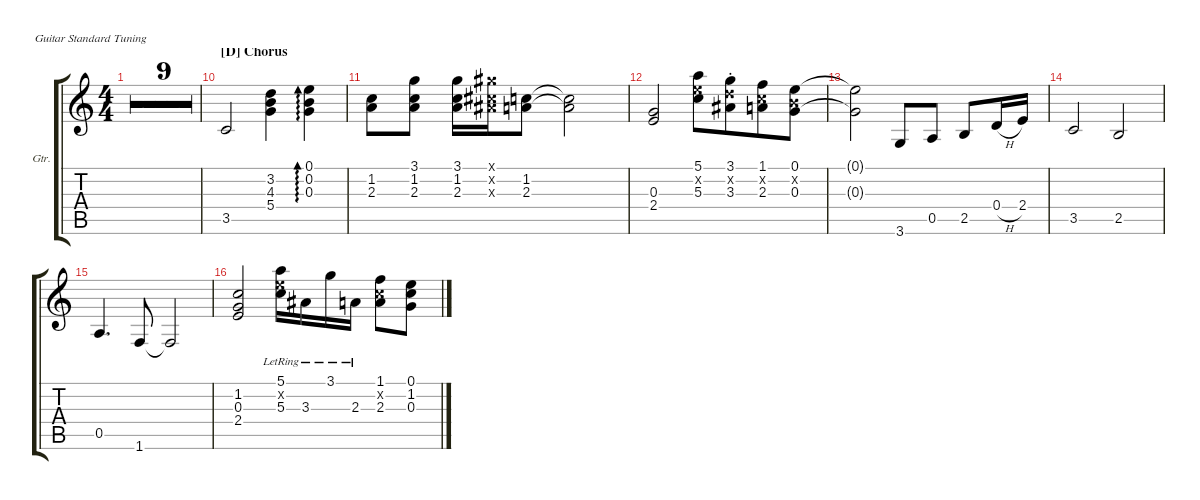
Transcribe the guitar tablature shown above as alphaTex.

\defaultSystemsLayout 4
\hideDynamics
\bracketExtendMode groupsimilarinstruments
\firstSystemTrackNameOrientation horizontal
\otherSystemsTrackNameOrientation horizontal
\track ("Guitar" "Gtr.") {multiBarRest instrument electricguitarclean}
\staff {score tabs}
\tuning (E4 B3 G3 D3 A2 E2)
\ts (4 4)
\tempo 80
\clef g2
\ks c
r.1{dy mf} |
r.1 |
r.1 |
r.1 |
r.1 |
r.1 |
r.1 |
r.1 |
r.1 |
\section ("D" "Chorus")
3.5.2 (3.2 4.3 5.4).4 (0.1 0.2 0.3).4{ad 480} |
(1.2 2.3).8 (3.1 1.2 2.3).8 (3.1 1.2 2.3).16 (4.1{x} 2.2{x} 3.3{x}).16 (1.2 2.3).8 (1.2{t} 2.3{t}).2 |
(0.3 2.4).2 (5.1 5.2{x} 5.3).8 (3.1{st} 3.2{x} 3.3{st}).8{beam merge} (1.1 1.2{x} 2.3).8 (0.1 0.2{x} 0.3).8 |
(0.1{t} 0.3{t}).2 3.6.8 0.5.8 2.5.8 0.4{h}.16 2.4.16 |
3.5.2 2.5.2 |
0.5.4{d} 1.6.8 1.6{t}.2 |
(1.2 0.3 2.4).2 (5.1{lr} 5.2{x} 5.3{lr}).16 3.3{lr}.16 3.1{lr}.16 2.3{lr}.16 (1.1 1.2{x} 2.3).8 (0.1 1.2 0.3).8
